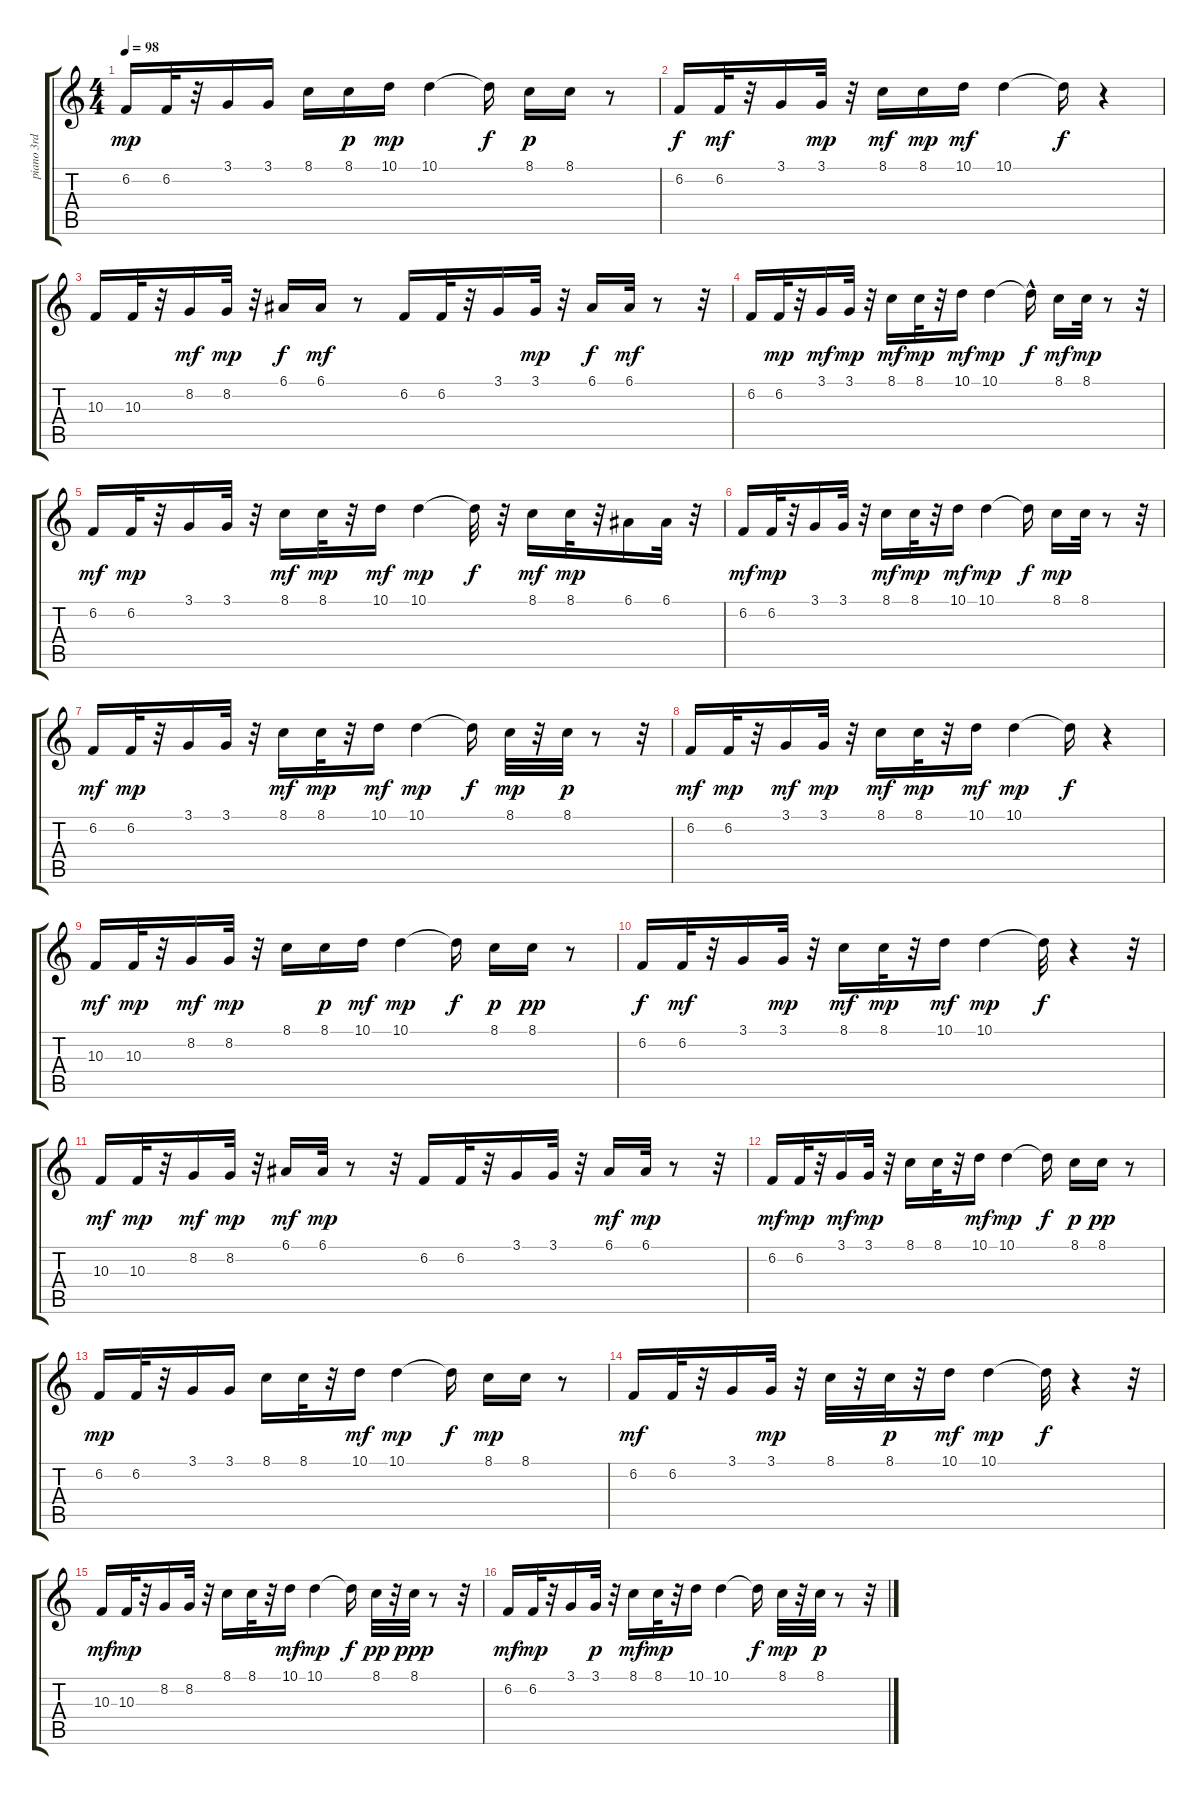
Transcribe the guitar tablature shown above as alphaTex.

\track ("piano 3rd" "piano 3rd") {instrument acousticgrandpiano}
\staff {score tabs}
\tuning (E4 B3 G3 D3 A2 E2) {hide}
\ts (4 4)
\tempo 98
\clef g2
\ks c
6.2.16{dy mp} 6.2.32 r.32 3.1.16 3.1.16 8.1.16 8.1.16{dy p} 10.1.16{dy mp} 10.1.4 10.1{t}.16{dy f} 8.1.16{dy p} 8.1.16 r.8 |
6.2.16{dy f} 6.2.32{dy mf} r.32 3.1.16 3.1.32{dy mp} r.32 8.1.16{dy mf} 8.1.16{dy mp} 10.1.16{dy mf} 10.1.4 10.1{t}.16{dy f} r.4 |
10.3.16 10.3.32 r.32 8.2.16{dy mf} 8.2.32{dy mp} r.32 6.1.16{dy f} 6.1.16{dy mf} r.8 6.2.16 6.2.32 r.32 3.1.16 3.1.32{dy mp} r.32 6.1.16{dy f} 6.1.32{dy mf} r.8 r.32 |
6.2.16 6.2.32{dy mp} r.32 3.1.16{dy mf} 3.1.32{dy mp} r.32 8.1.16{dy mf} 8.1.32{dy mp} r.32 10.1.16{dy mf} 10.1.4{dy mp} 10.1{hac t}.16{dy f} 8.1.16{dy mf} 8.1.32{dy mp} r.8 r.32 |
6.2.16{dy mf} 6.2.32{dy mp} r.32 3.1.16 3.1.32 r.32 8.1.16{dy mf} 8.1.32{dy mp} r.32 10.1.16{dy mf} 10.1.4{dy mp} 10.1{t}.32{dy f} r.32 8.1.16{dy mf} 8.1.32{dy mp} r.32 6.1.16 6.1.32 r.32 |
6.2.16{dy mf} 6.2.32{dy mp} r.32 3.1.16 3.1.32 r.32 8.1.16{dy mf} 8.1.32{dy mp} r.32 10.1.16{dy mf} 10.1.4{dy mp} 10.1{t}.16{dy f} 8.1.16{dy mp} 8.1.32 r.8 r.32 |
6.2.16{dy mf} 6.2.32{dy mp} r.32 3.1.16 3.1.32 r.32 8.1.16{dy mf} 8.1.32{dy mp} r.32 10.1.16{dy mf} 10.1.4{dy mp} 10.1{t}.16{dy f} 8.1.32{dy mp} r.32 8.1.32{dy p} r.8 r.32 |
6.2.16{dy mf} 6.2.32{dy mp} r.32 3.1.16{dy mf} 3.1.32{dy mp} r.32 8.1.16{dy mf} 8.1.32{dy mp} r.32 10.1.16{dy mf} 10.1.4{dy mp} 10.1{t}.16{dy f} r.4 |
10.3.16{dy mf} 10.3.32{dy mp} r.32 8.2.16{dy mf} 8.2.32{dy mp} r.32 8.1.16 8.1.16{dy p} 10.1.16{dy mf} 10.1.4{dy mp} 10.1{t}.16{dy f} 8.1.16{dy p} 8.1.16{dy pp} r.8 |
6.2.16{dy f} 6.2.32{dy mf} r.32 3.1.16 3.1.32{dy mp} r.32 8.1.16{dy mf} 8.1.32{dy mp} r.32 10.1.16{dy mf} 10.1.4{dy mp} 10.1{t}.32{dy f} r.4 r.32 |
10.3.16{dy mf} 10.3.32{dy mp} r.32 8.2.16{dy mf} 8.2.32{dy mp} r.32 6.1.16{dy mf} 6.1.32{dy mp} r.8 r.32 6.2.16 6.2.32 r.32 3.1.16 3.1.32 r.32 6.1.16{dy mf} 6.1.32{dy mp} r.8 r.32 |
6.2.16{dy mf} 6.2.32{dy mp} r.32 3.1.16{dy mf} 3.1.32{dy mp} r.32 8.1.16 8.1.32 r.32 10.1.16{dy mf} 10.1.4{dy mp} 10.1{t}.16{dy f} 8.1.16{dy p} 8.1.16{dy pp} r.8 |
6.2.16{dy mp} 6.2.32 r.32 3.1.16 3.1.16 8.1.16 8.1.32 r.32 10.1.16{dy mf} 10.1.4{dy mp} 10.1{t}.16{dy f} 8.1.16{dy mp} 8.1.16 r.8 |
6.2.16{dy mf} 6.2.32 r.32 3.1.16 3.1.32{dy mp} r.32 8.1.32 r.32 8.1.32{dy p} r.32 10.1.16{dy mf} 10.1.4{dy mp} 10.1{t}.32{dy f} r.4 r.32 |
10.3.16{dy mf} 10.3.32{dy mp} r.32 8.2.16 8.2.32 r.32 8.1.16 8.1.32 r.32 10.1.16{dy mf} 10.1.4{dy mp} 10.1{t}.16{dy f} 8.1.32{dy pp} r.32 8.1.32{dy ppp} r.8 r.32 |
6.2.16{dy mf} 6.2.32{dy mp} r.32 3.1.16 3.1.32{dy p} r.32 8.1.16{dy mf} 8.1.32{dy mp} r.32 10.1.16 10.1.4 10.1{t}.16{dy f} 8.1.32{dy mp} r.32 8.1.32{dy p} r.8 r.32
